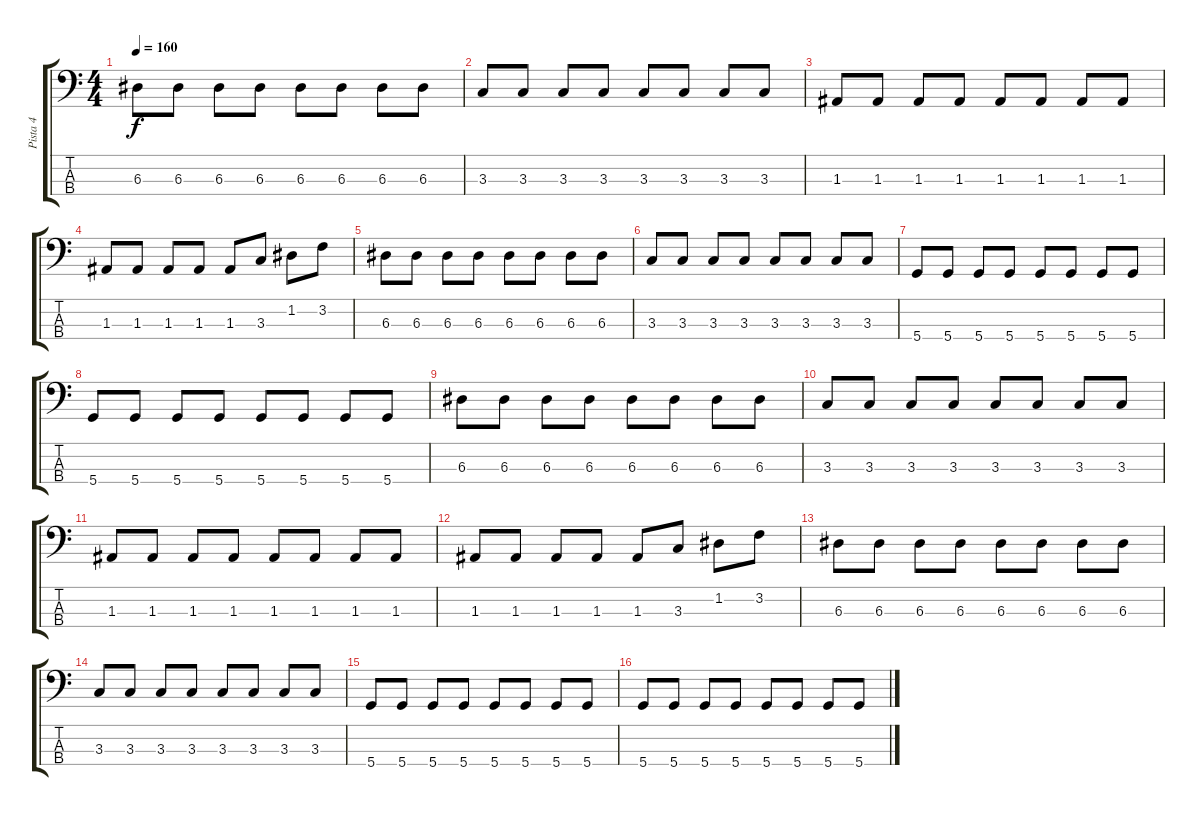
\track ("Pista 4" "Pista 4") {instrument electricbassfinger}
\staff {score tabs}
\tuning (G2 D2 A1 D1) {hide}
\ts (4 4)
\tempo 160
\clef f4
\ks c
6.3.8{dy f} 6.3.8 6.3.8 6.3.8 6.3.8 6.3.8 6.3.8 6.3.8 |
3.3.8 3.3.8 3.3.8 3.3.8 3.3.8 3.3.8 3.3.8 3.3.8 |
1.3.8 1.3.8 1.3.8 1.3.8 1.3.8 1.3.8 1.3.8 1.3.8 |
1.3.8 1.3.8 1.3.8 1.3.8 1.3.8 3.3.8 1.2.8 3.2.8 |
6.3.8 6.3.8 6.3.8 6.3.8 6.3.8 6.3.8 6.3.8 6.3.8 |
3.3.8 3.3.8 3.3.8 3.3.8 3.3.8 3.3.8 3.3.8 3.3.8 |
5.4.8 5.4.8 5.4.8 5.4.8 5.4.8 5.4.8 5.4.8 5.4.8 |
5.4.8 5.4.8 5.4.8 5.4.8 5.4.8 5.4.8 5.4.8 5.4.8 |
6.3.8 6.3.8 6.3.8 6.3.8 6.3.8 6.3.8 6.3.8 6.3.8 |
3.3.8 3.3.8 3.3.8 3.3.8 3.3.8 3.3.8 3.3.8 3.3.8 |
1.3.8 1.3.8 1.3.8 1.3.8 1.3.8 1.3.8 1.3.8 1.3.8 |
1.3.8 1.3.8 1.3.8 1.3.8 1.3.8 3.3.8 1.2.8 3.2.8 |
6.3.8 6.3.8 6.3.8 6.3.8 6.3.8 6.3.8 6.3.8 6.3.8 |
3.3.8 3.3.8 3.3.8 3.3.8 3.3.8 3.3.8 3.3.8 3.3.8 |
5.4.8 5.4.8 5.4.8 5.4.8 5.4.8 5.4.8 5.4.8 5.4.8 |
5.4.8 5.4.8 5.4.8 5.4.8 5.4.8 5.4.8 5.4.8 5.4.8
